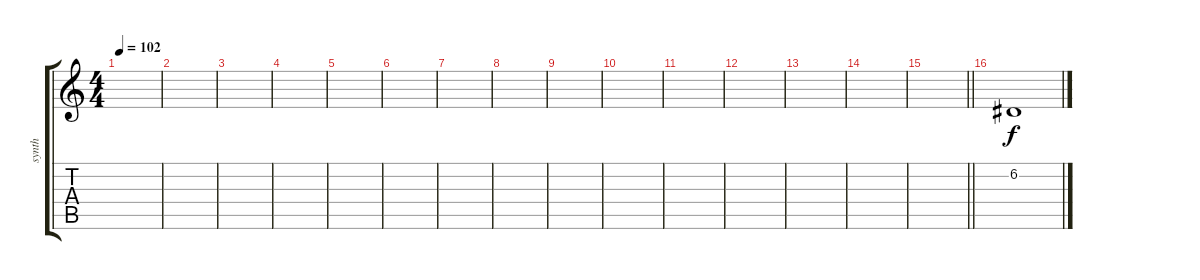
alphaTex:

\track ("synth" "synth") {instrument pad2warm}
\staff {score tabs}
\tuning (D4 A3 F3 C3 G2 C2) {hide}
\ts (4 4)
\tempo 102
\clef g2
\ks c
|
|
|
|
|
|
|
|
|
|
|
|
|
|
\barLineRight lightlight
|
6.2.1
